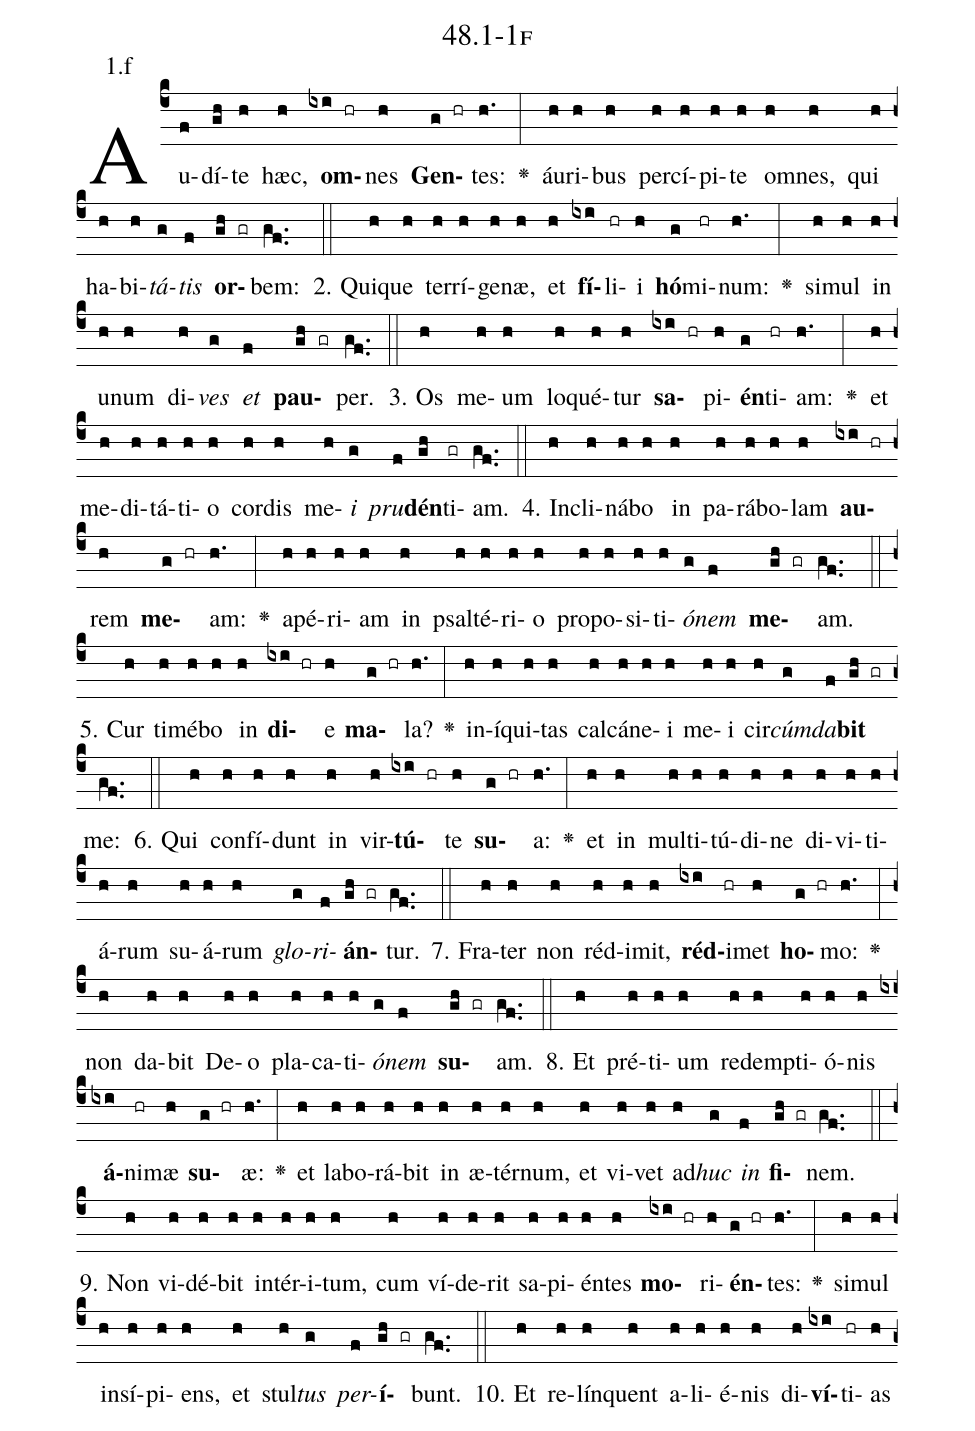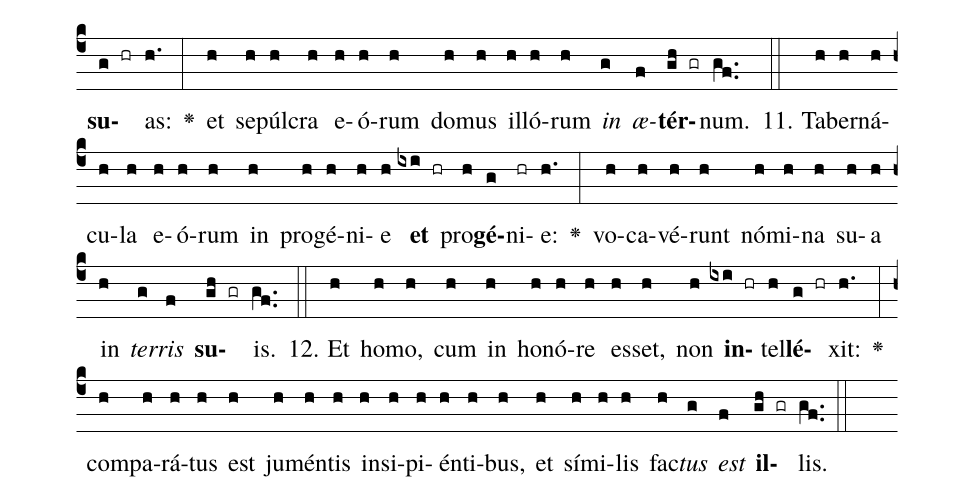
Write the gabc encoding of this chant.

name: 48.1-1f;
annotation: 1.f;
%%
(c4)Au(f)dí(gh)te(h) hæc,(h) <b>om</b>(ixi hr)nes(h) <b>Gen</b>(g hr)tes:(h.) <v>\greheightstar</v>(:) áu(h)ri(h)bus(h) per(h)cí(h)pi(h)te(h) om(h)nes,(h) qui(h) ha(h)bi(h)<i>tá</i>(g)<i>tis</i>(f) <b>or</b>(gh gr)bem:(gf..) (::)
2. Qui(h)que(h) ter(h)rí(h)ge(h)næ,(h) et(h) <b>fí</b>(ixi)li(hr)i(h) <b>hó</b>(g)mi(hr)num:(h.) <v>\greheightstar</v>(:) si(h)mul(h) in(h) u(h)num(h) di(h)<i>ves</i>(g) <i>et</i>(f) <b>pau</b>(gh gr)per.(gf..) (::)
3. Os(h) me(h)um(h) lo(h)qué(h)tur(h) <b>sa</b>(ixi hr)pi(h)<b>én</b>(g)ti(hr)am:(h.) <v>\greheightstar</v>(:) et(h) me(h)di(h)tá(h)ti(h)o(h) cor(h)dis(h) me(h)<i>i</i>(g) <i>pru</i>(f)<b>dén</b>(gh)ti(gr)am.(gf..) (::)
4. In(h)cli(h)ná(h)bo(h) in(h) pa(h)rá(h)bo(h)lam(h) <b>au</b>(ixi hr)rem(h) <b>me</b>(g hr)am:(h.) <v>\greheightstar</v>(:) a(h)pé(h)ri(h)am(h) in(h) psal(h)té(h)ri(h)o(h) pro(h)po(h)si(h)ti(h)<i>ó</i>(g)<i>nem</i>(f) <b>me</b>(gh gr)am.(gf..) (::)
5. Cur(h) ti(h)mé(h)bo(h) in(h) <b>di</b>(ixi hr)e(h) <b>ma</b>(g hr)la?(h.) <v>\greheightstar</v>(:) in(h)í(h)qui(h)tas(h) cal(h)cá(h)ne(h)i(h) me(h)i(h) cir(h)<i>cúm</i>(g)<i>da</i>(f)<b>bit</b>(gh gr) me:(gf..) (::)
6. Qui(h) con(h)fí(h)dunt(h) in(h) vir(h)<b>tú</b>(ixi hr)te(h) <b>su</b>(g hr)a:(h.) <v>\greheightstar</v>(:) et(h) in(h) mul(h)ti(h)tú(h)di(h)ne(h) di(h)vi(h)ti(h)á(h)rum(h) su(h)á(h)rum(h) <i>glo</i>(g)<i>ri</i>(f)<b>án</b>(gh gr)tur.(gf..) (::)
7. Fra(h)ter(h) non(h) réd(h)i(h)mit,(h) <b>réd</b>(ixi)i(hr)met(h) <b>ho</b>(g hr)mo:(h.) <v>\greheightstar</v>(:) non(h) da(h)bit(h) De(h)o(h) pla(h)ca(h)ti(h)<i>ó</i>(g)<i>nem</i>(f) <b>su</b>(gh gr)am.(gf..) (::)
8. Et(h) pré(h)ti(h)um(h) red(h)emp(h)ti(h)ó(h)nis(h) <b>á</b>(ixi)ni(hr)mæ(h) <b>su</b>(g hr)æ:(h.) <v>\greheightstar</v>(:) et(h) la(h)bo(h)rá(h)bit(h) in(h) æ(h)tér(h)num,(h) et(h) vi(h)vet(h) ad(h)<i>huc</i>(g) <i>in</i>(f) <b>fi</b>(gh gr)nem.(gf..) (::)
9. Non(h) vi(h)dé(h)bit(h) in(h)tér(h)i(h)tum,(h) cum(h) ví(h)de(h)rit(h) sa(h)pi(h)én(h)tes(h) <b>mo</b>(ixi hr)ri(h)<b>én</b>(g hr)tes:(h.) <v>\greheightstar</v>(:) si(h)mul(h) in(h)sí(h)pi(h)ens,(h) et(h) stul(h)<i>tus</i>(g) <i>per</i>(f)<b>í</b>(gh gr)bunt.(gf..) (::)
10. Et(h) re(h)lín(h)quent(h) a(h)li(h)é(h)nis(h) di(h)<b>ví</b>(ixi)ti(hr)as(h) <b>su</b>(g hr)as:(h.) <v>\greheightstar</v>(:) et(h) se(h)púl(h)cra(h) e(h)ó(h)rum(h) do(h)mus(h) il(h)ló(h)rum(h) <i>in</i>(g) <i>æ</i>(f)<b>tér</b>(gh gr)num.(gf..) (::)
11. Ta(h)ber(h)ná(h)cu(h)la(h) e(h)ó(h)rum(h) in(h) pro(h)gé(h)ni(h)e(h) <b>et</b>(ixi hr) pro(h)<b>gé</b>(g)ni(hr)e:(h.) <v>\greheightstar</v>(:) vo(h)ca(h)vé(h)runt(h) nó(h)mi(h)na(h) su(h)a(h) in(h) <i>ter</i>(g)<i>ris</i>(f) <b>su</b>(gh gr)is.(gf..) (::)
12. Et(h) ho(h)mo,(h) cum(h) in(h) ho(h)nó(h)re(h) es(h)set,(h) non(h) <b>in</b>(ixi hr)tel(h)<b>lé</b>(g hr)xit:(h.) <v>\greheightstar</v>(:) com(h)pa(h)rá(h)tus(h) est(h) ju(h)mén(h)tis(h) in(h)si(h)pi(h)én(h)ti(h)bus,(h) et(h) sí(h)mi(h)lis(h) fac(h)<i>tus</i>(g) <i>est</i>(f) <b>il</b>(gh gr)lis.(gf..) (::)
